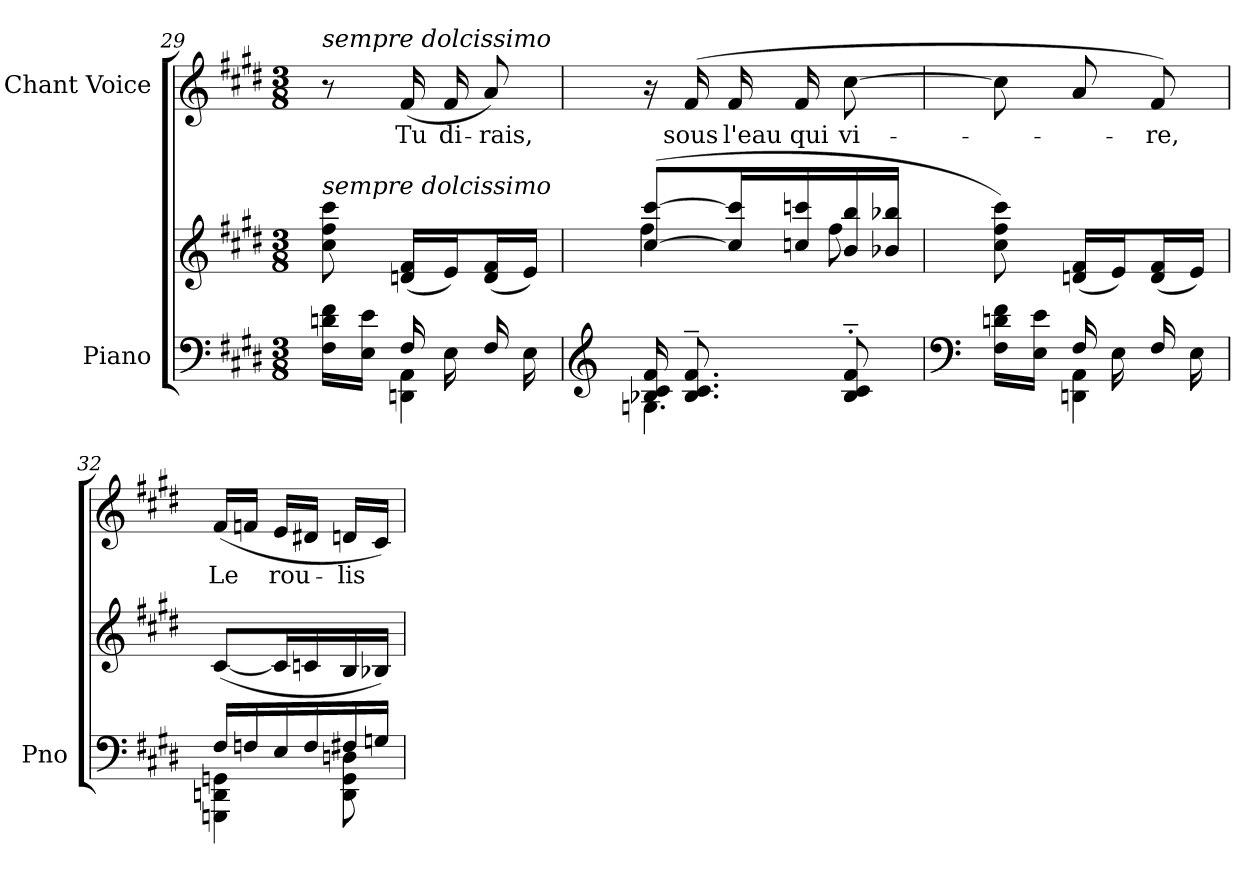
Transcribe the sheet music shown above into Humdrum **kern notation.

**kern	**kern	**kern	**text
*part2	*part2	*part1	*part1
*staff3	*staff2	*staff1	*staff1
*I"Piano	*	*I"Chant Voice	*
*I'Pno	*	*	*
*clefF4	*clefG2	*clefG2	*
*k[f#c#g#d#]	*k[f#c#g#d#]	*k[f#c#g#d#]	*
*M3/8	*M3/8	*M3/8	*
=29	=29	=29	=29
*^	*	*	*
*	*^	*	*	*
!	!	!	!	!LO:TX:i:t=sempre dolcissimo	!
!	!	!	!LO:TX:i:t=sempre dolcissimo	!	!
16F#\ 16dn\ 16f#\LL	8ryy	8ryy	8cc#\ 8ff#\ 8ccc#\	8r	.
16E\ 16e\JJ	.	.	.	.	.
16F#/	4DDn\ 4AA\	16ryy	(>16dn/ 16f#/LL	(>16f#/	Tu
16E\	.	16ryy	16e/J)	16f#/	di-
16F#/	.	16ryy	(>16d/ 16f#/L	8a/)	-rais,
16E\	.	16ryy	16e/JJ)	.	.
*v	*v	*v	*	*	*
=30	=30	=30	=30
*clefG2	*	*	*
*^	*^	*	*
16B-X/ 16c#/ 16f#/	4.Gn\	([<8cc#/ [8ccc#/L	4ff#\	16r	.
8.B-/~ 8.c#/~ 8.f#/~	.	.	.	(16f#/	sous
.	.	16cc#/] 16ccc#/]L	.	16f#/	l'eau
.	.	16ccn/ 16cccn/	.	16f#/	qui
8B-/'~ 8c#/'~ 8f#/'~	.	16b/ 16bb/	8ff#\	[8cc#\	vi-
.	.	16b-X/ 16bb-X/JJ	.	.	.
*v	*v	*	*	*	*
*	*v	*v	*	*
=31	=31	=31	=31
*clefF4	*	*	*
*^	*	*	*
*	*^	*	*	*
16F#\ 16dn\ 16f#\LL	8ryy	8ryy	8cc#\ 8ff#\ 8ccc#\)	8cc#\]	.
16E\ 16e\JJ	.	.	.	.	.
16F#/	4DDn\ 4AA\	16ryy	(>16dn/ 16f#/LL	8a/	.
16E\	.	16ryy	16e/J)	.	.
16F#/	.	16ryy	(>16d/ 16f#/L	8f#/)	-re,
16E\	.	16ryy	16e/JJ)	.	.
*	*v	*v	*	*	*
=32	=32	=32	=32	=32
16F#/LL	4GGGn\ 4DDn\ 4GGn\	(>[<8c#/L	(>16f#/LL	Le
16Fn/	.	.	16fn/JJ	.
16E/	.	16c#/L]	16e/LL	rou-
16F/	.	16cn/	16d#X/JJ	.
16F#X/	8DD\ 8GG\ 8Dn\	16B/	16dn/LL	-lis
16Gn/JJ	.	16B-X/JJ)	16c#/JJ)	.
*v	*v	*	*	*
=	=	=	=
*-	*-	*-	*-
